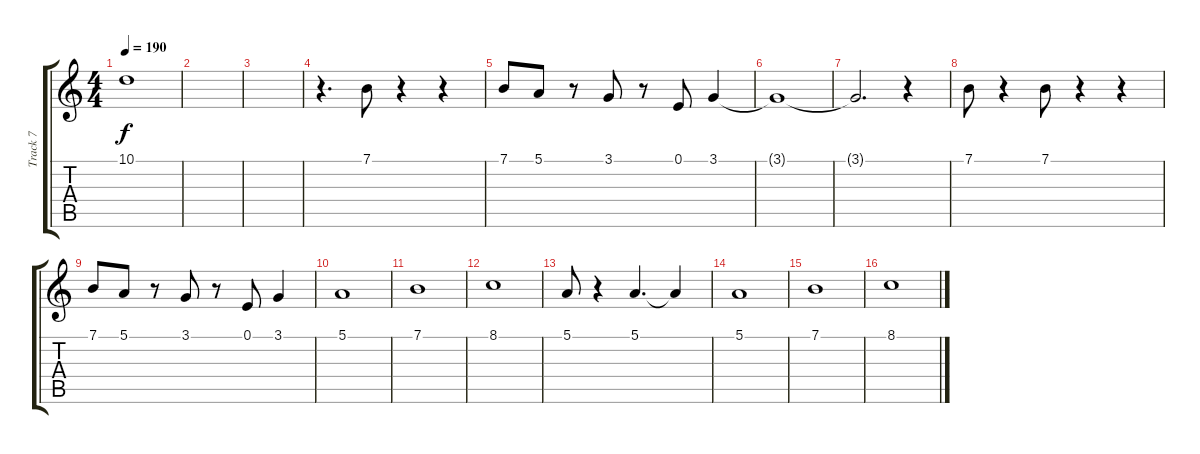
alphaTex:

\track ("Track 7" "Track 7") {instrument trumpet}
\staff {score tabs}
\tuning (E4 B3 G3 D3 A2 E2) {hide}
\ts (4 4)
\tempo 190
\clef g2
\ks c
10.1.1{dy f} |
|
|
r.4{d} 7.1.8 r.4 r.4 |
7.1.8 5.1.8 r.8 3.1.8 r.8 0.1.8 3.1.4 |
3.1{t}.1 |
3.1{t}.2{d} r.4 |
7.1.8 r.4 7.1.8 r.4 r.4 |
7.1.8 5.1.8 r.8 3.1.8 r.8 0.1.8 3.1.4 |
5.1.1 |
7.1.1 |
8.1.1 |
5.1.8 r.4 5.1.4{d} 5.1{t}.4 |
5.1.1 |
7.1.1 |
8.1.1
